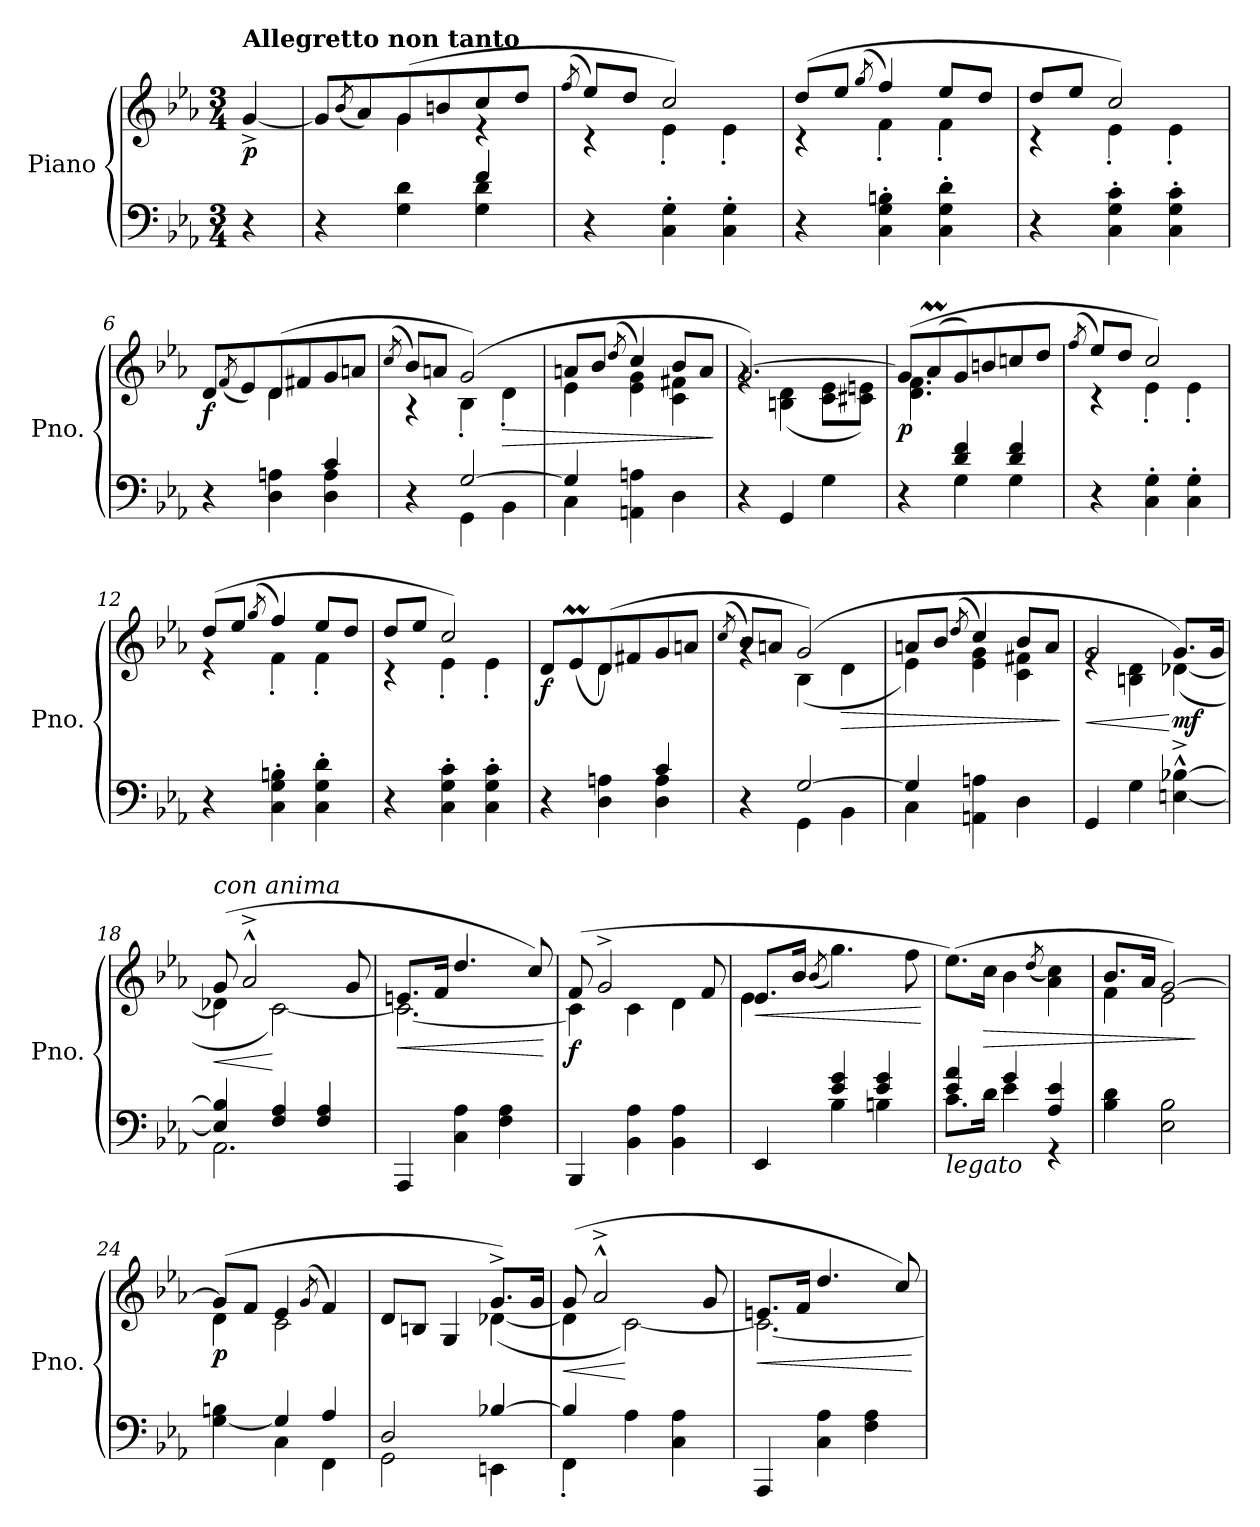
**kern	**kern	**dynam
*part1	*part1	*part1
*staff2	*staff1	*staff1/2
*I"Piano	*	*
*I'Pno.	*	*
*clefF4	*clefG2	*
*k[b-e-a-]	*k[b-e-a-]	*
*M3/4	*M3/4	*
=1	=1	=1
!	!LO:TX:a:B:t=Allegretto non tanto	!
!	!	!LO:DY:b
4r	(>[4g^/	p
=2	=2	=2
*^	*^	*
4r	4ryy	8g/L]	4ryy	.
.	.	(<8qb-/	.	.
.	.	8a-/)	.	.
4rCCyy	4G\ 4d\	(>8g/	4g\	.
.	.	8bn/	.	.
4f/)	4G\ 4d\	8cc/	4r	.
.	.	8dd/J	.	.
*v	*v	*	*	*
=3	=3	=3	=3
.	(<8qff/	.	.
4r	8ee-/L)	4r	.
.	8dd/J	.	.
4C\' 4G\'	2cc/)	4e-'\	.
4C\' 4G\'	.	4e-'\	.
=4	=4	=4	=4
4r	(>8dd/L	4r	.
.	8ee-/J	.	.
.	(<8qgg/	.	.
4C\' 4G\' 4Bn\'	4ff/)	4f'\	.
4C\' 4G\' 4d\'	8ee-/L	4f'\	.
.	8dd/J	.	.
=5	=5	=5	=5
4r	8dd/L	4r	.
.	8ee-/J	.	.
4C\' 4G\' 4c\'	2cc/)	4e-'\	.
4C\' 4G\' 4c\'	.	4e-'\	.
=6	=6	=6	=6
*^	*	*	*
!	!	!	!	!LO:DY:b
4r	4ryy	(>8d/L	4ryy	f
.	.	(<8qf/	.	.
.	.	8e-/)	.	.
4rCCyy	4D\ 4An\	(>8d/	4d\	.
.	.	8f#X/	.	.
4c/)	4D\ 4A\	8g/	4ryy	.
.	.	8an/J	.	.
=7	=7	=7	=7	=7
.	.	(<8qcc/	.	.
4r	4ryy	8b-/L)	4r	.
.	.	8an/J	.	.
[2G/	4GG\	(>2g/)	4B-'\	.
!	!	!	!	!LO:HP:b
.	4BB-\	.	4d'\	>
!!LO:LB:g=z	!!
=8	=8	=8	=8	=8
4G/]	4C\	8an/L	4e-\	.
.	.	8b-/J	.	.
.	.	(<8qdd/	.	.
2rFyy	4AAn\ 4An\	4cc/)	4e-\ 4g\	.
.	4D\	8b-/L	4c\ 4f#X\	.
.	.	8a/J	.	.
*v	*v	*	*	*
*	*v	*v	*
.	.	]
=9	=9	=9
*	*^	*
4r	[2.g/)	4rg	.
4GG/	.	(<4Bn\ 4d\	.
4G\	.	8c\ 8e-\L	.
.	.	8c#X\ 8en\J)	.
=10	=10	=10	=10
*^	*	*	*
!	!	!	!	!LO:DY:b
4r	4ryy	(>8g/L]	4.d\ 4.f\	p
.	.	(<8a-M/	.	.
4d/ 4f/	4G\	8g/)	.	.
.	.	8bn/	4.ryy	.
4d/ 4f/	4G\	8ccn/	.	.
.	.	8dd/J	.	.
*v	*v	*	*	*
=11	=11	=11	=11
.	(<8qff/	.	.
4r	8ee-/L)	4r	.
.	8dd/J	.	.
4C\' 4G\'	2cc/)	4e-'\	.
4C\' 4G\'	.	4e-'\	.
=12	=12	=12	=12
4r	(>8dd/L	4r	.
.	8ee-/J	.	.
.	(<8qgg/	.	.
4C\' 4G\' 4Bn\'	4ff/)	4f'\	.
4C\' 4G\' 4d\'	8ee-/L	4f'\	.
.	8dd/J	.	.
=13	=13	=13	=13
4r	8dd/L	4r	.
.	8ee-/J	.	.
4C\' 4G\' 4c\'	2cc/)	4e-'\	.
4C\' 4G\' 4c\'	.	4e-'\	.
!!LO:LB:g=z	!!
=14	=14	=14	=14
*^	*	*	*
!	!	!	!	!LO:DY:b
4r	4ryy	(>8d/L	4ryy	f
.	.	(>8e-M/	.	.
4rCCyy	4D\ 4An\	(>8d/)	4d\	.
.	.	8f#X/	.	.
4c/)	4D\ 4A\	8g/	4ryy	.
.	.	8an/J	.	.
=15	=15	=15	=15	=15
.	.	(<8qcc/	.	.
4r	4ryy	8b-/L)	4rg	.
.	.	8an/J	.	.
[2G/	4GG\	(>2g/)	(<4B-\	.
!	!	!	!	!LO:HP:b
.	4BB-\	.	4d\	>
=16	=16	=16	=16	=16
4G/]	4C\	8an/L	4e-\)	.
.	.	8b-/J	.	.
.	.	(<8qdd/	.	.
2rFyy	4AAn\ 4An\	4cc/)	4e-\ 4g\	.
.	4D\	8b-/L	4c\ 4f#X\	.
.	.	8a/J	.	.
*v	*v	*	*	*
*	*v	*v	*
.	.	]
=17	=17	=17
!	!	!LO:HP:b
*	*^	*
4GG/	2g/	4re	<
4G\	.	4Bn\ 4d\	.
!	!	!	!LO:DY:n=1:b
[4En\^^^ [4B-X\^^^	8.g/L)	(<[4d-X\	[ mf
.	16g/Jk	.	.
=18	=18	=18	=18
*^	*	*	*
!	!	!LO:TX:a:i:t=con anima	!	!
!	!	!	!	!LO:HP:b
4En/] 4B-/]	2.AA-\	(>8g/	4d-X\]	<
.	.	2a-^^^/	.	.
4F/ 4A-/	.	.	[2c\)	[
4F/ 4A-/	.	.	.	.
.	.	8g/	.	.
*v	*v	*	*	*
=19	=19	=19	=19
!	!	!	!LO:HP:b
4AAA-/	8.en/L	2.c\_	<
.	16f/Jk	.	.
4C\ 4A-\	4.dd/	.	.
4F\ 4A-\	.	.	.
.	8cc/)	.	.
*	*v	*v	*
.	.	[
!!LO:LB:g=z
=20	=20	=20
*	*^	*
!	!	!	!LO:DY:b
4BBB-/	(>8f/	4c\]	f
.	2g^/	.	.
4BB-\ 4A-\	.	4c\	.
4BB-\ 4A-\	.	4d\	.
.	8f/	.	.
=21	=21	=21	=21
*^	*	*	*
!	!	!	!	!LO:HP:b
4EE-/	4ryy	8.e-/L	4e-\	<
.	.	16b-/Jk	.	.
.	.	(<8qb-/	.	.
4e-/ 4g/	4B-\	4.gg\)	2ryy	.
4e-/ 4g/	4Bn\	.	.	.
.	.	8ff\	.	.
*v	*v	*	*	*
*	*v	*v	*
.	.	[
=22	=22	=22
*^	*	*
!LO:TX:b:i:t=legato	!	!	!
4e-/ 4a-/	8.c\L	(>8.ee-\L)	.
!	!	!	!LO:HP:b
.	16d\Jk	16cc\Jk	>
4g/	4e-\	4b-\	.
.	.	(>8qdd/	.
4A-/ 4e-/	4r	4a-\ 4cc\)	.
*v	*v	*	*
=23	=23	=23
*	*^	*
4B-\ 4d\	8.b-/L	4f\	.
.	16a-/Jk	.	.
2E-\ 2B-\	[2g/)	2e-\	.
*	*v	*v	*
.	.	]
=24	=24	=24
*^	*^	*
!	!	!	!	!LO:DY:b
[4G\ 4Bn\	4ryy	(>8g/L]	4d\	p
.	.	8f/J	.	.
4G/]	4C\	4e-/	2c\	.
.	.	(<8qg/	.	.
4A-/	4FF\	4f/)	.	.
=25	=25	=25	=25	=25
2D/	2GG\	8d/L	2ryy	.
.	.	8Bn/J	.	.
.	.	4G/	.	.
[4B-X/	4EEn:\	8.g^/L)	(<[4d-X:\	.
.	.	16g/Jk	.	.
!!LO:LB:g=z	!!
=26	=26	=26	=26	=26
!	!	!	!	!LO:HP:b
4B-/]	4FF'\	(>8g/	4d-\]	<
.	.	2a-^^^/	.	.
4A-\	2ryy	.	[2c\)	[
4C\ 4A-\	.	.	.	.
.	.	8g/	.	.
*v	*v	*	*	*
=27	=27	=27	=27
!	!	!	!LO:HP:b
4AAA-/	8.en/L	2.c\_	<
.	16f/Jk	.	.
4C\ 4A-\	4.dd/	.	.
4F\ 4A-\	.	.	.
.	8cc/)	.	.
*	*v	*v	*
.	.	[
=	=	=
*-	*-	*-
